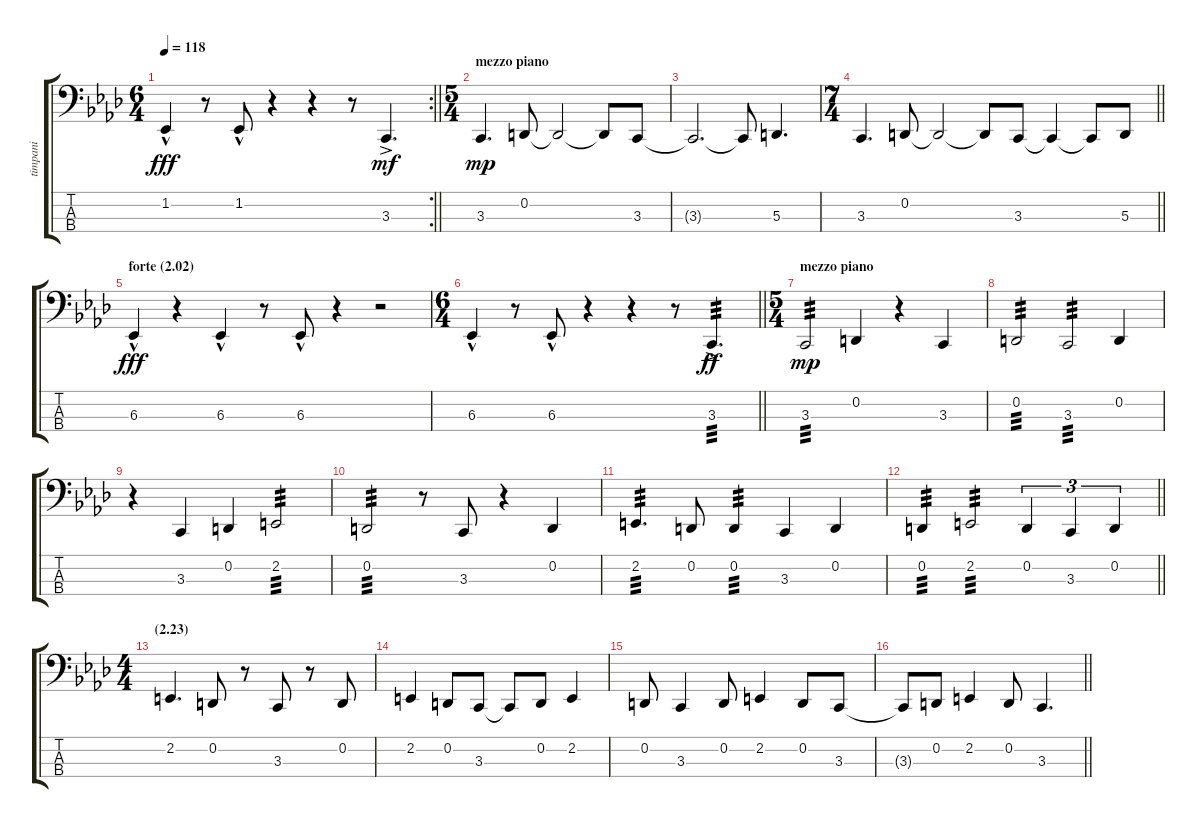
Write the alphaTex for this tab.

\track ("timpani" "timpani") {instrument timpani}
\staff {score tabs}
\tuning (G2 D2 A1 E1) {hide}
\rc 2
\ts (6 4)
\tempo 118
\clef f4
\barLineRight lightlight
\ks ab
1.2{hac}.4{dy fff} r.8 1.2{hac}.8 r.4 r.4 r.8 3.3{ac}.4{d dy mf} |
\ts (5 4)
\section ("" "mezzo piano")
3.3.4{d dy mp} 0.2.8 0.2{t}.2 0.2{t}.8 3.3.8 |
3.3{t}.2{d} 3.3{t}.8 5.3.4{d} |
\ts (7 4)
\barLineRight lightlight
3.3.4{d} 0.2.8 0.2{t}.2 0.2{t}.8 3.3.8 3.3{t}.4 3.3{t}.8 5.3.8 |
\section ("" "forte (2.02)")
6.3{hac}.4{dy fff} r.4 6.3{hac}.4 r.8 6.3{hac}.8 r.4 r.2 |
\ts (6 4)
\barLineRight lightlight
6.3{hac}.4 r.8 6.3{hac}.8 r.4 r.4 r.8 3.3{ac}.4{d tp 3 dy ff} |
\ts (5 4)
\section ("" "mezzo piano")
3.3.2{tp 3 dy mp} 0.2.4 r.4 3.3.4 |
0.2.2{tp 3} 3.3.2{tp 3} 0.2.4 |
r.4 3.3.4 0.2.4 2.2.2{tp 3} |
0.2.2{tp 3} r.8 3.3.8 r.4 0.2.4 |
2.2.4{d tp 3} 0.2.8 0.2.4{tp 3} 3.3.4 0.2.4 |
\barLineRight lightlight
0.2.4{tp 3} 2.2.2{tp 3} 0.2.4{tu (3 2)} 3.3.4{tu (3 2)} 0.2.4{tu (3 2)} |
\ts (4 4)
\section ("" "(2.23)")
2.2.4{d} 0.2.8 r.8 3.3.8 r.8 0.2.8 |
2.2.4 0.2.8 3.3.8 3.3{t}.8 0.2.8 2.2.4 |
0.2.8 3.3.4 0.2.8 2.2.4 0.2.8 3.3.8 |
\barLineRight lightlight
3.3{t}.8 0.2.8 2.2.4 0.2.8 3.3.4{d}
